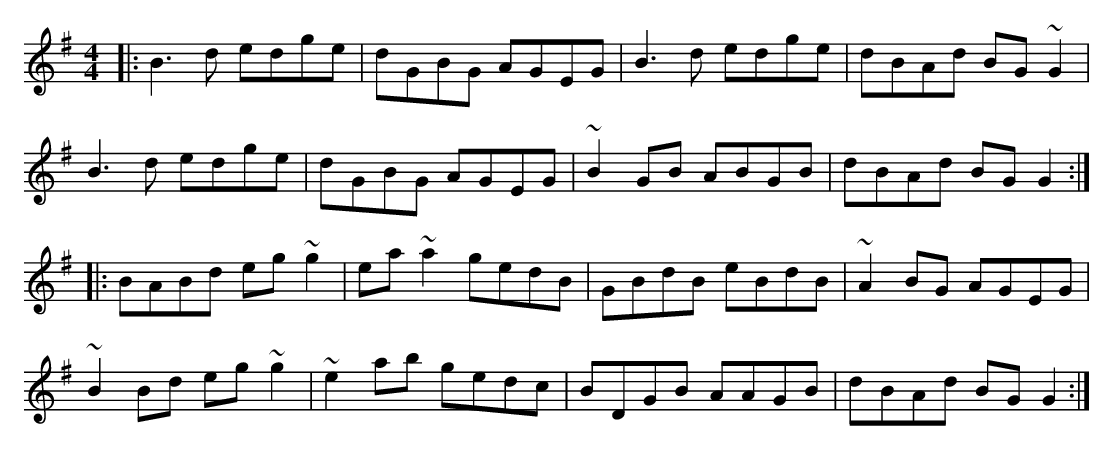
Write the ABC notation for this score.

X:1
M:4/4
K:G
|:B3 d edge|dGBG AGEG|B3 d edge|dBAd BG~G2|
B3 d edge|dGBG AGEG|~B2GB ABGB|dBAd BGG2:|
|:BABd eg~g2|ea~a2 gedB|GBdB eBdB|~A2BG AGEG|
~B2Bd eg~g2|~e2ab gedc|BDGB AAGB|dBAd BGG2:|
